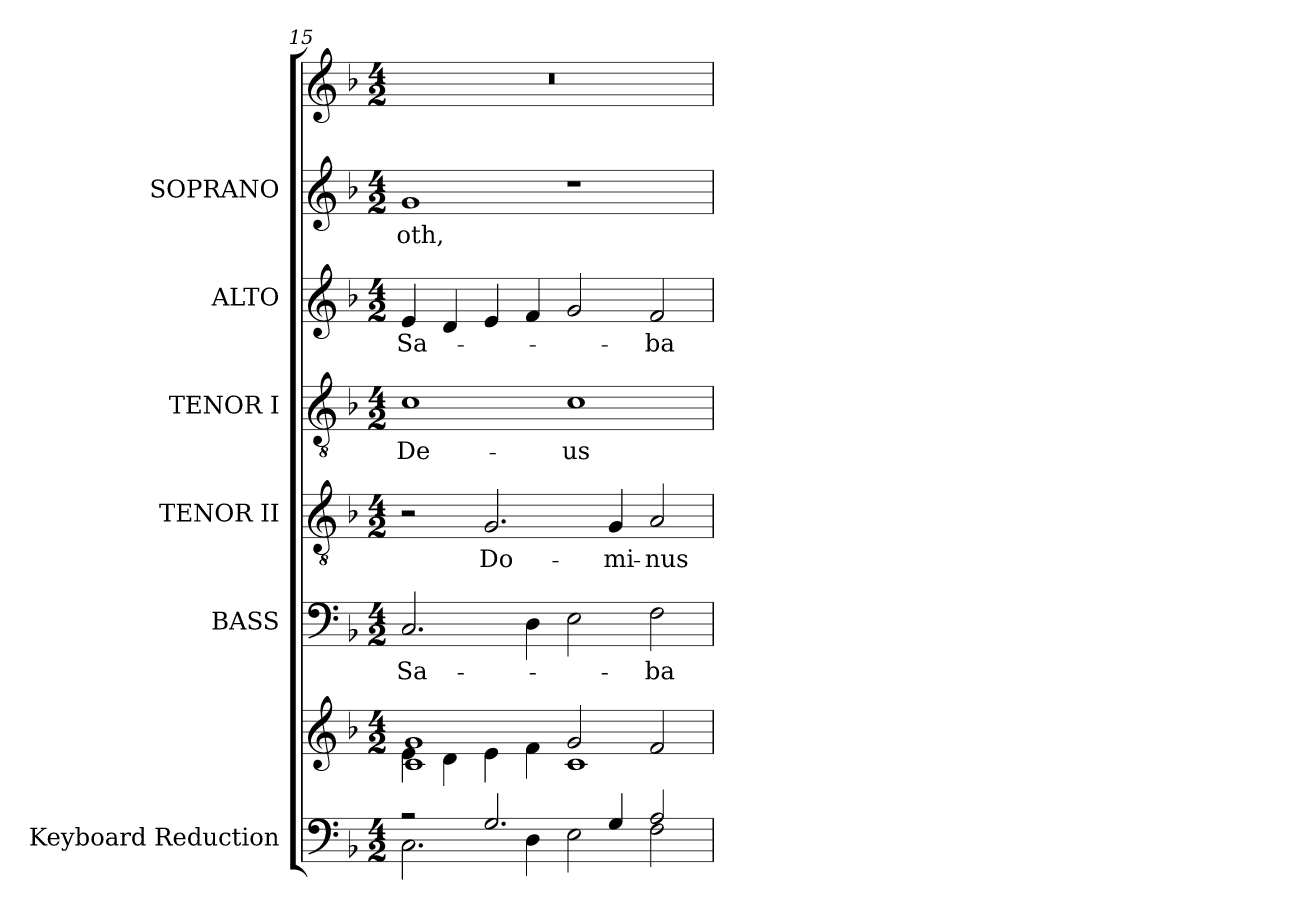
**kern	**kern	**kern	**text	**kern	**text	**kern	**text	**kern	**text	**kern	**text	**kern
*part7	*part7	*part6	*part6	*part5	*part5	*part4	*part4	*part3	*part3	*part2	*part2	*part1
*staff8	*staff7	*staff6	*staff6	*staff5	*staff5	*staff4	*staff4	*staff3	*staff3	*staff2	*staff2	*staff1
*I"Keyboard Reduction	*	*I"BASS	*	*I"TENOR II	*	*I"TENOR I	*	*I"ALTO	*	*I"SOPRANO	*	*
*I'Reduc.	*	*I'B.	*	*I'T. II	*	*I'T. I	*	*I'A.	*	*I'S.	*	*
*clefF4	*clefG2	*clefF4	*	*clefGv2	*	*clefGv2	*	*clefG2	*	*clefG2	*	*clefG2
*	*	*	*	*ITrd7c12	*	*ITrd7c12	*	*	*	*	*	*
*k[b-]	*k[b-]	*k[b-]	*	*k[b-]	*	*k[b-]	*	*k[b-]	*	*k[b-]	*	*k[b-]
*F:	*F:	*F:	*	*F:	*	*F:	*	*F:	*	*F:	*	*F:
*M4/2	*M4/2	*M4/2	*	*M4/2	*	*M4/2	*	*M4/2	*	*M4/2	*	*M4/2
=15	=15	=15	=15	=15	=15	=15	=15	=15	=15	=15	=15	=15
*^	*^	*	*	*	*	*	*	*	*	*	*	*
*	*	*	*^	*	*	*	*	*	*	*	*	*	*	*
!	!	!	!	!	!	!LO:LY:b:color=#000000	!	!	!	!	!	!	!	!	!
!	!	!	!	!	!	!	!	!	!	!LO:LY:b:color=#000000	!	!	!	!	!
!	!	!	!	!	!	!	!	!	!	!	!	!LO:LY:b:color=#000000	!	!	!
!	!	!	!	!	!	!	!	!	!	!	!	!	!	!LO:LY:b:color=#000000	!LO:N:vis=1
2r	2.Ci\	4ei\	1ryy	1ci 1gi	2.Ci/	Sa-	2r	.	1Ci	De-	4ei/	Sa-	1gi	-oth,	0r
.	.	4di\	.	.	.	.	.	.	.	.	4di/	.	.	.	.
!	!	!	!	!	!	!	!	!LO:LY:b:color=#000000	!	!	!	!	!	!	!
2.Gi/	.	4ei\	.	.	.	.	2.GGi/	Do-	.	.	4ei/	.	.	.	.
.	4Di\	4fi\	.	.	4Di\	.	.	.	.	.	4fi/	.	.	.	.
!	!	!	!	!	!	!	!	!	!	!LO:LY:b:color=#000000	!	!	!	!	!
.	2Ei\	2gi/	1ci	1ryy	2Ei\	.	.	.	1Ci	-us	2gi/	.	1r	.	.
!	!	!	!	!	!	!	!	!LO:LY:b:color=#000000	!	!	!	!	!	!	!
4Gi/	.	.	.	.	.	.	4GGi/	-mi-	.	.	.	.	.	.	.
!	!	!	!	!	!	!LO:LY:b:color=#000000	!	!	!	!	!	!	!	!	!
!	!	!	!	!	!	!	!	!LO:LY:b:color=#000000	!	!	!	!	!	!	!
!	!	!	!	!	!	!	!	!	!	!	!	!LO:LY:b:color=#000000	!	!	!
2Ai/	2Fi\	2fi/	.	.	2Fi\	-ba-	2AAi/	-nus	.	.	2fi/	-ba-	.	.	.
*v	*v	*	*	*	*	*	*	*	*	*	*	*	*	*	*
*	*v	*v	*v	*	*	*	*	*	*	*	*	*	*	*
=	=	=	=	=	=	=	=	=	=	=	=	=
*-	*-	*-	*-	*-	*-	*-	*-	*-	*-	*-	*-	*-
